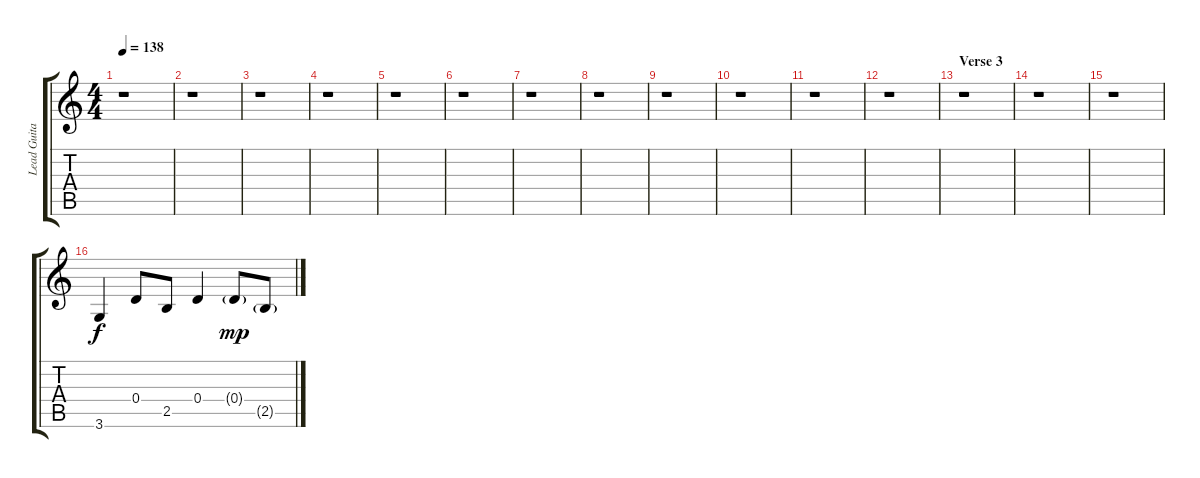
\track ("Lead Guitar 2 (Joe Walsh)" "Lead Guita") {instrument electricguitarclean}
\staff {score tabs}
\tuning (E4 B3 G3 D3 A2 E2) {hide}
\ts (4 4)
\tempo 138
\clef g2
\ks c
r.1{dy f} |
r.1 |
r.1 |
r.1 |
r.1 |
r.1 |
r.1 |
r.1 |
r.1 |
r.1 |
r.1 |
r.1 |
\section ("" "Verse 3")
r.1 |
r.1 |
r.1 |
3.6.4 0.4.8 2.5.8 0.4.4 0.4{g}.8{dy mp} 2.5{g}.8
